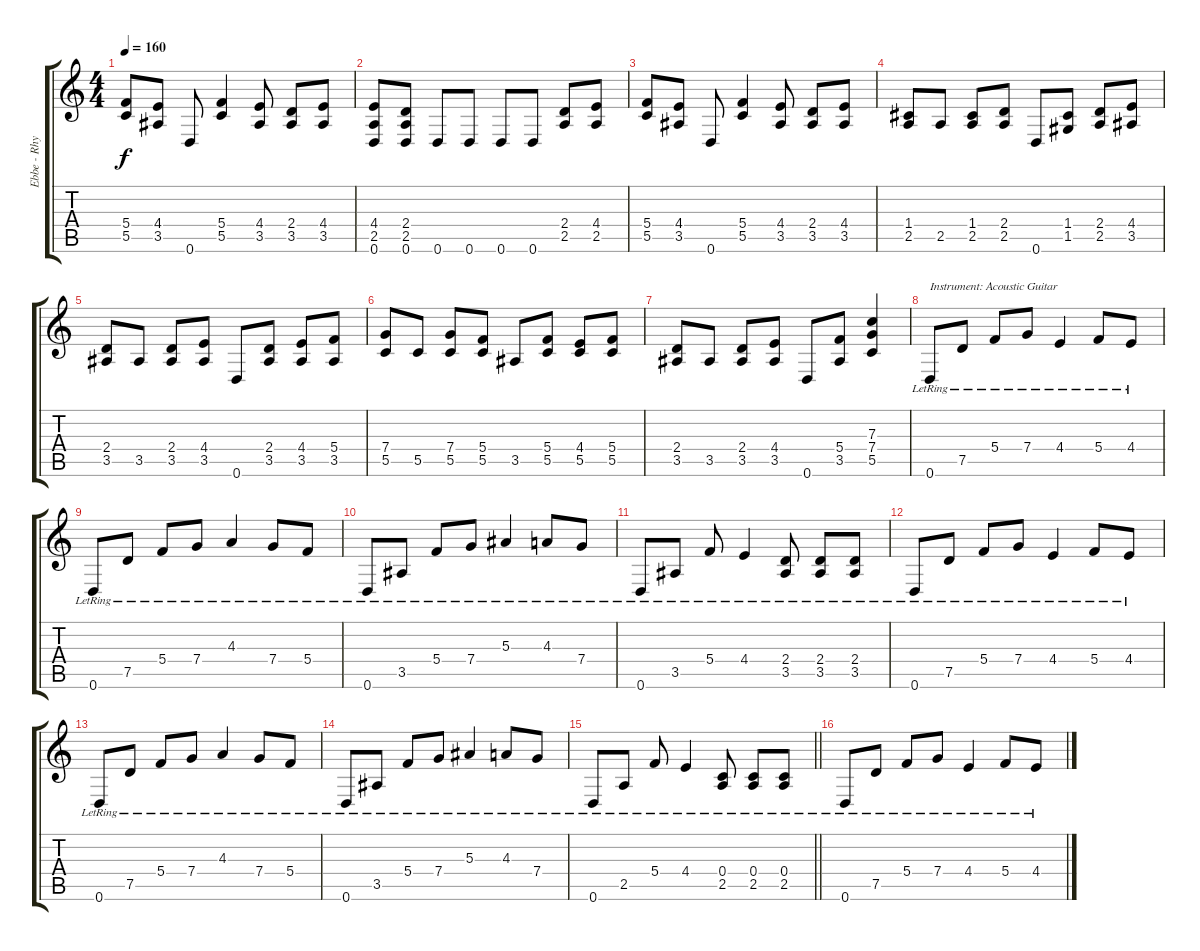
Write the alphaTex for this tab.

\track ("Ebbe - Rhytm/Lead" "Ebbe - Rhy") {instrument overdrivenguitar}
\staff {score tabs}
\tuning (D4 A3 F3 C3 G2 D2) {hide}
\ts (4 4)
\tempo 160
\clef g2
\ks c
(5.4 5.5).8{dy f} (4.4 3.5).8 0.6.8 (5.4 5.5).4 (4.4 3.5).8 (2.4 3.5).8 (4.4 3.5).8 |
(4.4 2.5 0.6).8 (2.4 2.5 0.6).8 0.6.8 0.6.8 0.6.8 0.6.8 (2.4 2.5).8 (4.4 2.5).8 |
(5.4 5.5).8 (4.4 3.5).8 0.6.8 (5.4 5.5).4 (4.4 3.5).8 (2.4 3.5).8 (4.4 3.5).8 |
(1.4 2.5).8 2.5.8 (1.4 2.5).8 (2.4 2.5).8 0.6.8 (1.4 1.5).8 (2.4 2.5).8 (4.4 3.5).8 |
(2.4 3.5).8 3.5.8 (2.4 3.5).8 (4.4 3.5).8 0.6.8 (2.4 3.5).8 (4.4 3.5).8 (5.4 3.5).8 |
(7.4 5.5).8 5.5.8 (7.4 5.5).8 (5.4 5.5).8 3.5.8 (5.4 5.5).8 (4.4 5.5).8 (5.4 5.5).8 |
(2.4 3.5).8 3.5.8 (2.4 3.5).8 (4.4 3.5).8 0.6.8 (5.4 3.5).8 (7.3 7.4 5.5).4 |
0.6{lr}.8{txt "Instrument: Acoustic Guitar" instrument acousticguitarsteel} 7.5{lr}.8 5.4{lr}.8 7.4{lr}.8 4.4{lr}.4 5.4{lr}.8 4.4{lr}.8 |
0.6{lr}.8 7.5{lr}.8 5.4{lr}.8 7.4{lr}.8 4.3{lr}.4 7.4{lr}.8 5.4{lr}.8 |
0.6{lr}.8 3.5{lr}.8 5.4{lr}.8 7.4{lr}.8 5.3{lr}.4 4.3{lr}.8 7.4{lr}.8 |
0.6{lr}.8 3.5{lr}.8 5.4{lr}.8 4.4{lr}.4 (2.4{lr} 3.5{lr}).8 (2.4{lr} 3.5{lr}).8 (2.4{lr} 3.5{lr}).8 |
0.6{lr}.8 7.5{lr}.8 5.4{lr}.8 7.4{lr}.8 4.4{lr}.4 5.4{lr}.8 4.4{lr}.8 |
0.6{lr}.8 7.5{lr}.8 5.4{lr}.8 7.4{lr}.8 4.3{lr}.4 7.4{lr}.8 5.4{lr}.8 |
0.6{lr}.8 3.5{lr}.8 5.4{lr}.8 7.4{lr}.8 5.3{lr}.4 4.3{lr}.8 7.4{lr}.8 |
\barLineRight lightlight
0.6{lr}.8 2.5{lr}.8 5.4{lr}.8 4.4{lr}.4 (0.4{lr} 2.5{lr}).8 (0.4{lr} 2.5{lr}).8 (0.4{lr} 2.5{lr}).8 |
0.6{lr}.8 7.5{lr}.8 5.4{lr}.8 7.4{lr}.8 4.4{lr}.4 5.4{lr}.8 4.4{lr}.8
